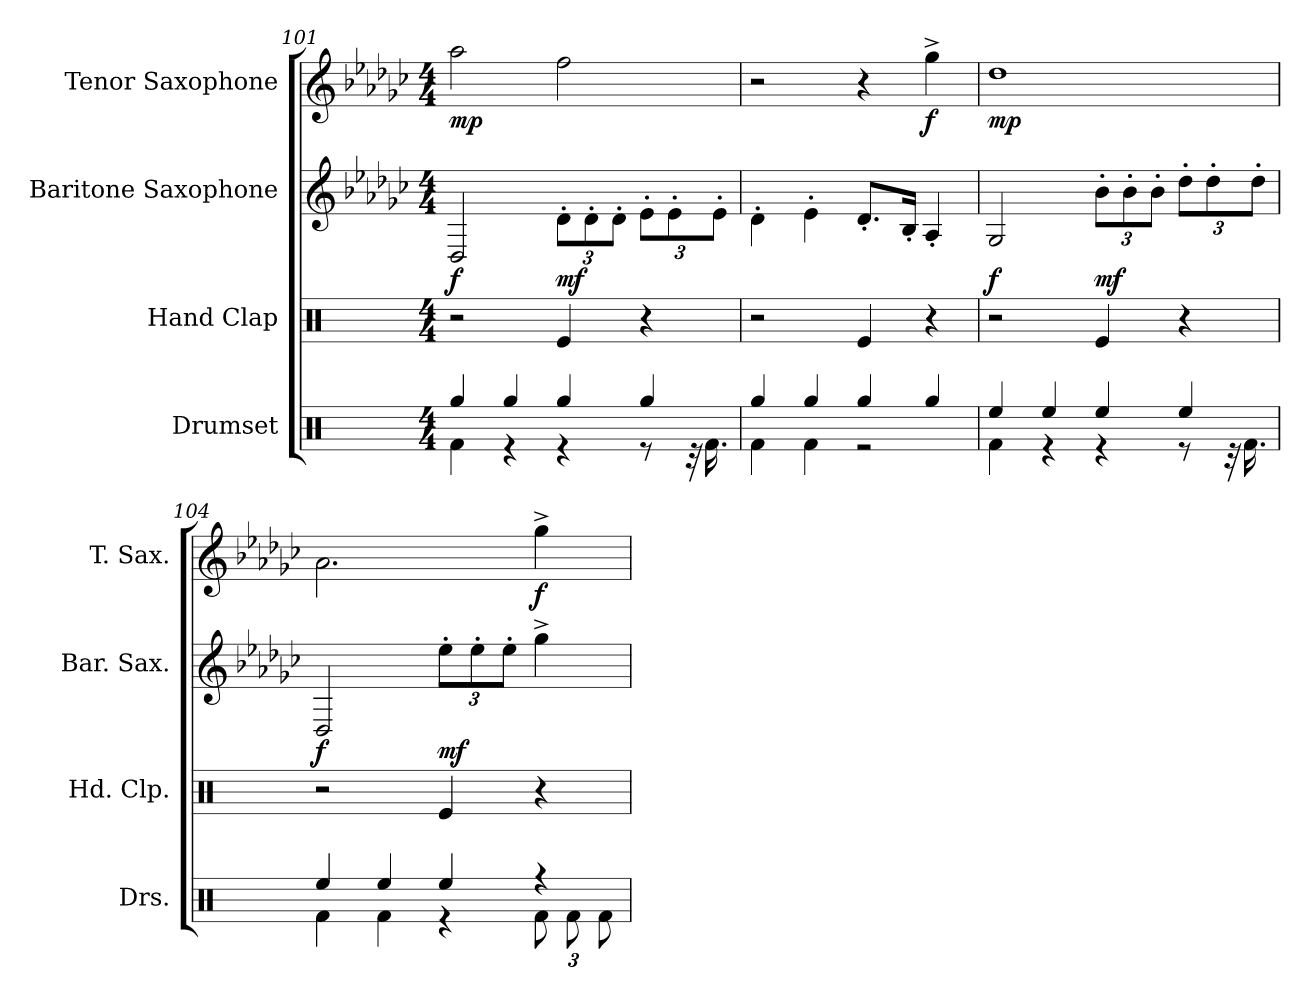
**kern	**kern	**kern	**dynam	**kern	**dynam
*part4	*part3	*part2	*part2	*part1	*part1
*staff4	*staff3	*staff2	*staff2	*staff1	*staff1
*I"Drumset	*I"Hand Clap	*I"Baritone Saxophone	*	*I"Tenor Saxophone	*
*I'Drs.	*I'Hd. Clp.	*I'Bar. Sax.	*	*I'T. Sax.	*
*clefX	*clefX	*clefG2	*	*clefG2	*
*	*	*ITrd12c21	*	*ITrd8c14	*
*k[]	*k[]	*k[b-e-a-d-g-c-]	*	*k[b-e-a-d-g-c-]	*
*M4/4	*M4/4	*M4/4	*	*M4/4	*
=101	=101	=101	=101	=101	=101
*^	*	*	*	*	*
!	!	!	!	!LO:DY:b	!	!LO:DY:b
4Rgg/	4Rf\	2r	2DD-/	f	2a-\	mp
4Rgg/	4r	.	.	.	.	.
*	*	*	*Xbrackettup	*	*	*
!	!	!	!	!LO:DY:b	!	!
4Rgg/	4r	4Re/	12D-'\L	mf	2f\	.
.	.	.	12D-'\	.	.	.
.	.	.	12D-'\J	.	.	.
4Rgg/	8r	4r	12E-'\L	.	.	.
.	.	.	12E-'\	.	.	.
.	32r	.	.	.	.	.
.	16.Rf\	.	.	.	.	.
.	.	.	12E-'\J	.	.	.
=102	=102	=102	=102	=102	=102	=102
4Rgg/	4Rf\	2r	4D-'\	.	2r	.
4Rgg/	4Rf\	.	4E-'\	.	.	.
4Rgg/	2r	4Re/	8.D-'/L	.	4r	.
.	.	.	16BB-'/Jk	.	.	.
!	!	!	!	!	!	!LO:DY:b
4Rgg/	.	4r	4AA-'/	.	4g-^\	f
!!LO:PB:g=z
=103	=103	=103	=103	=103	=103	=103
!	!	!	!	!LO:DY:b	!	!LO:DY:b
4Ree/	4Rf\	2r	2GG-/	f	1d-	mp
4Ree/	4r	.	.	.	.	.
!	!	!	!	!LO:DY:b	!	!
4Ree/	4r	4Re/	12B-'\L	mf	.	.
.	.	.	12B-'\	.	.	.
.	.	.	12B-'\J	.	.	.
4Ree/	8r	4r	12d-'\L	.	.	.
.	.	.	12d-'\	.	.	.
.	32r	.	.	.	.	.
.	16.Rf\	.	.	.	.	.
.	.	.	12d-'\J	.	.	.
=104	=104	=104	=104	=104	=104	=104
!	!	!	!	!LO:DY:b	!	!
4Ree/	4Rf\	2r	2DD-/	f	2.A-\	.
4Ree/	4Rf\	.	.	.	.	.
!	!	!	!	!LO:DY:b	!	!
4Ree/	4r	4Re/	12e-'\L	mf	.	.
.	.	.	12e-'\	.	.	.
.	.	.	12e-'\J	.	.	.
*	*Xbrackettup	*	*	*	*	*
!	!	!	!	!	!	!LO:DY:b
4r	12Rf\	4r	4g-^\	.	4g-^\	f
.	12Rf\	.	.	.	.	.
.	12Rf\	.	.	.	.	.
*v	*v	*	*	*	*	*
=	=	=	=	=	=
*-	*-	*-	*-	*-	*-
